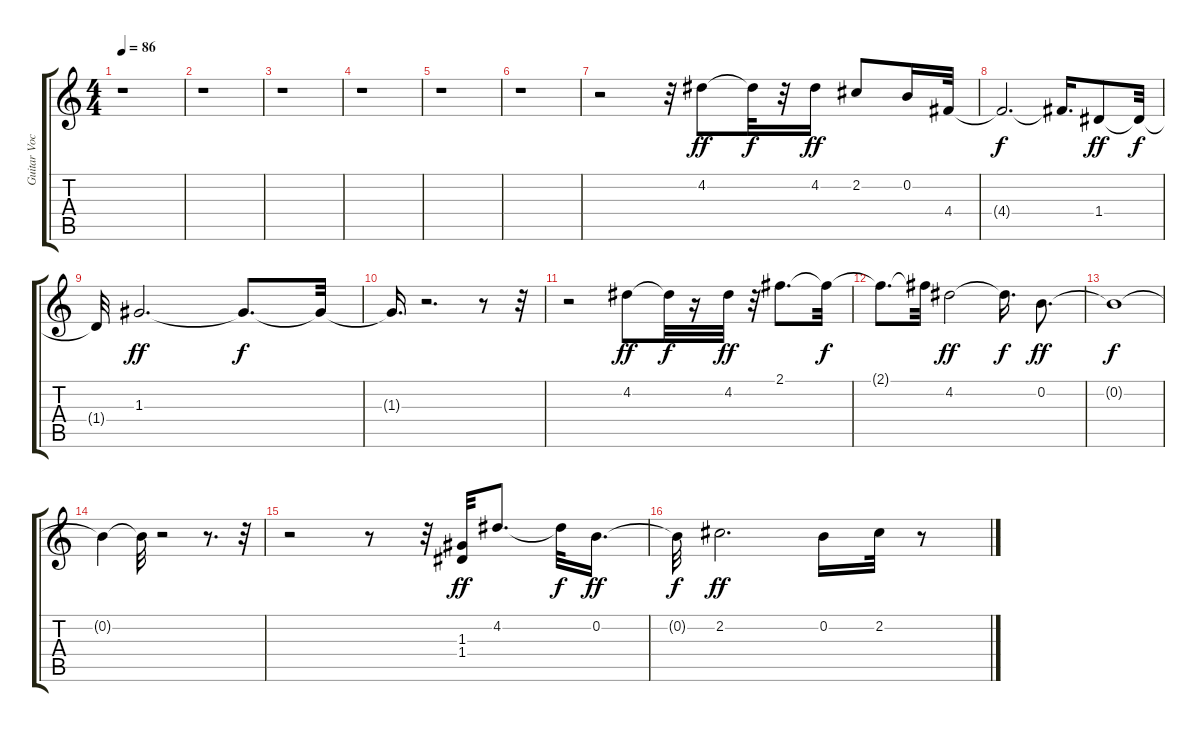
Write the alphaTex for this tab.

\track ("Guitar Vocal" "Guitar Voc") {instrument distortionguitar}
\staff {score tabs}
\tuning (E4 B3 G3 D3 A2 E2) {hide}
\ts (4 4)
\tempo 86
\clef g2
\ks c
r.1{dy f} |
r.1 |
r.1 |
r.1 |
r.1 |
r.1 |
r.2 r.32 4.2.8{dy ff} 4.2{t}.32{dy f} r.32 4.2.16{dy ff} 2.2.8 0.2.16 4.4.32 |
4.4{t}.2{d dy f} 4.4{t}.16{d} 1.4.8{dy ff} 1.4{t}.32{dy f} |
1.4{t}.32 1.3.2{d dy ff} 1.3{t}.8{d dy f} 1.3{t}.32 |
1.3{t}.16{d} r.2{d} r.8 r.32 |
r.2 4.2.8{dy ff} 4.2{t}.32{dy f} r.16 4.2.32{dy ff} r.32 2.1.8{d} 2.1{t}.32{dy f} |
2.1{t}.8{d} 2.1{t}.32 4.2.2{dy ff} 4.2{t}.16{d dy f} 0.2.8{d dy ff} |
0.2{t}.1{dy f} |
0.2{t}.4 0.2{t}.32 r.2 r.8{d} r.32 |
r.2 r.8 r.32 (1.3 1.4).32{dy ff} 4.2.8{d} 4.2{t}.32{dy f} 0.2.16{d dy ff} |
0.2{t}.32{dy f} 2.2.2{d dy ff} 0.2.16 2.2.32 r.8
